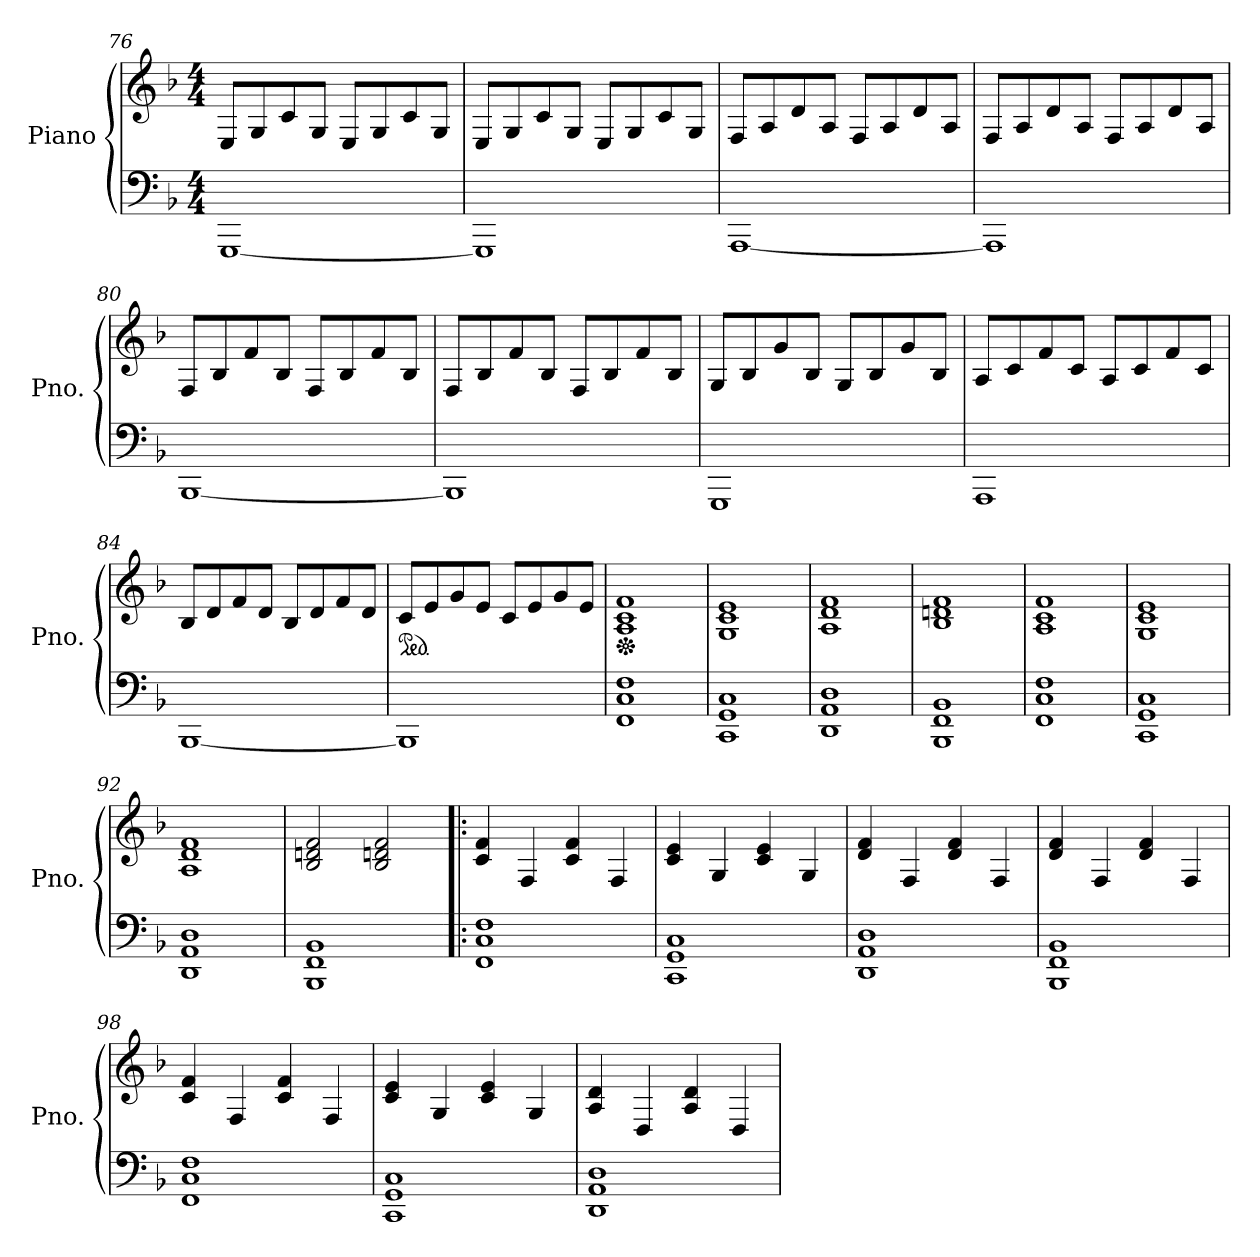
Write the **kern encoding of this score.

**kern	**kern
*part1	*part1
*staff2	*staff1
*I"Piano	*
*I'Pno.	*
*clefF4	*clefG2
*k[b-]	*k[b-]
*M4/4	*M4/4
=76	=76
[1GGG	8E/L
.	8G/
.	8c/
.	8G/J
.	8E/L
.	8G/
.	8c/
.	8G/J
=77	=77
1GGG]	8E/L
.	8G/
.	8c/
.	8G/J
.	8E/L
.	8G/
.	8c/
.	8G/J
=78	=78
[1AAA	8F/L
.	8A/
.	8d/
.	8A/J
.	8F/L
.	8A/
.	8d/
.	8A/J
=79	=79
1AAA]	8F/L
.	8A/
.	8d/
.	8A/J
.	8F/L
.	8A/
.	8d/
.	8A/J
!!LO:LB:g=z
=80	=80
[1BBB-	8F/L
.	8B-/
.	8f/
.	8B-/J
.	8F/L
.	8B-/
.	8f/
.	8B-/J
=81	=81
1BBB-]	8F/L
.	8B-/
.	8f/
.	8B-/J
.	8F/L
.	8B-/
.	8f/
.	8B-/J
=82	=82
*	*MM135
1GGG	8G/L
.	8B-/
.	8g/
.	8B-/J
.	8G/L
.	8B-/
.	8g/
.	8B-/J
=83	=83
*	*MM130
1AAA	8A/L
.	8c/
.	8f/
.	8c/J
.	8A/L
.	8c/
.	8f/
.	8c/J
=84	=84
*	*MM120
[1BBB-	8B-/L
.	8d/
.	8f/
.	8d/J
.	8B-/L
.	8d/
.	8f/
.	8d/J
!!LO:LB:g=z
=85	=85
*	*ped
1BBB-]	8c/L
.	8e/
.	8g/
.	8e/J
.	8c/L
.	8e/
.	8g/
.	8e/J
=86	=86
*	*Xped
*	*MM140
1FF 1C 1F	1A 1c 1f
=87	=87
1CC 1GG 1C	1G 1c 1e
=88	=88
1DD 1AA 1D	1A 1d 1f
=89	=89
1BBB- 1FF 1BB-	1B- 1dn 1f
=90	=90
1FF 1C 1F	1A 1c 1f
=91	=91
1CC 1GG 1C	1G 1c 1e
=92	=92
1DD 1AA 1D	1A 1d 1f
=93	=93
1BBB- 1FF 1BB-	2B-/ 2dn/ 2f/
.	2B-/ 2dn/ 2f/
=94!|:	=94!|:
1FF 1C 1F	4c/ 4f/
.	4F/
.	4c/ 4f/
.	4F/
=95	=95
1CC 1GG 1C	4c/ 4e/
.	4G/
.	4c/ 4e/
.	4G/
=96	=96
1DD 1AA 1D	4d/ 4f/
.	4F/
.	4d/ 4f/
.	4F/
=97	=97
1BBB- 1FF 1BB-	4d/ 4f/
.	4F/
.	4d/ 4f/
.	4F/
!!LO:LB:g=z
=98	=98
1FF 1C 1F	4c/ 4f/
.	4F/
.	4c/ 4f/
.	4F/
=99	=99
1CC 1GG 1C	4c/ 4e/
.	4G/
.	4c/ 4e/
.	4G/
=100	=100
1DD 1AA 1D	4A/ 4d/
.	4D/
.	4A/ 4d/
.	4D/
=	=
*-	*-
